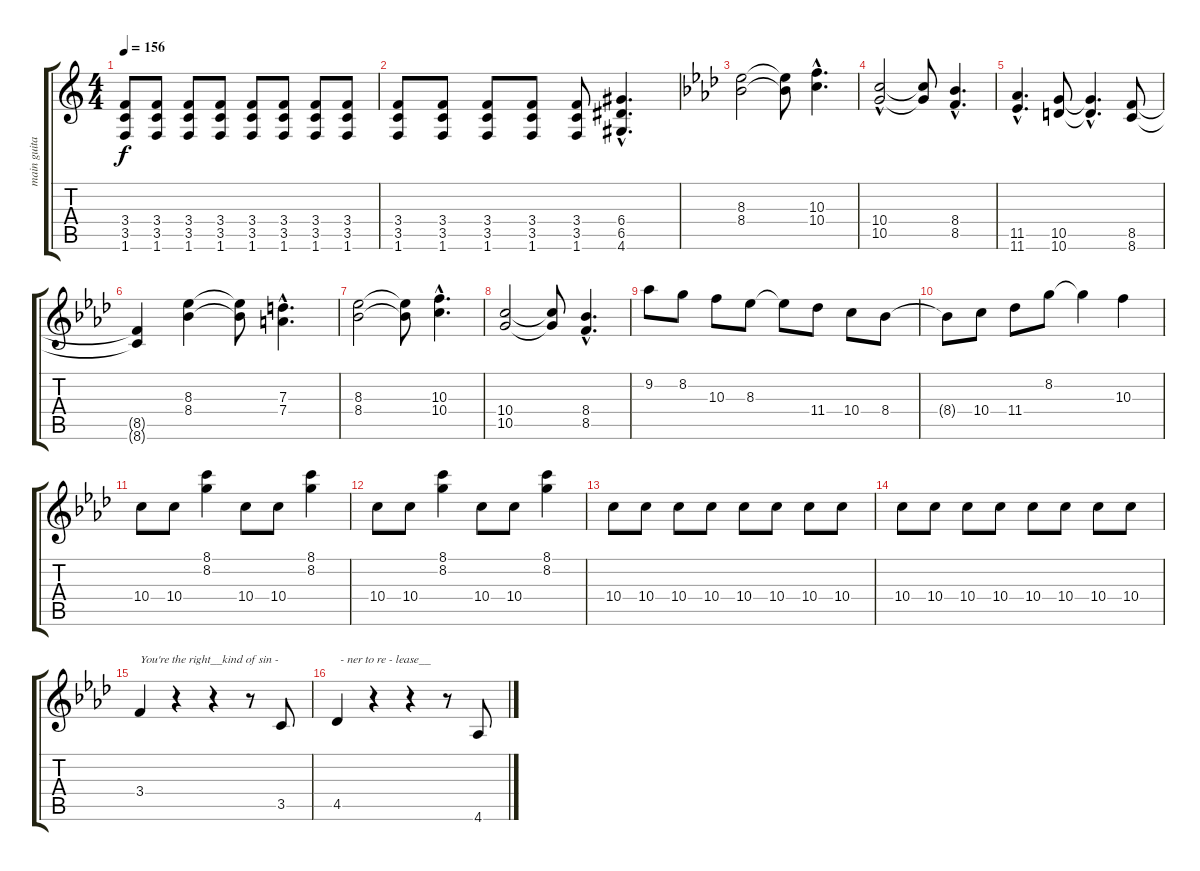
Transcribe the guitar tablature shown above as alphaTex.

\track ("main guitar" "main guita") {instrument distortionguitar}
\staff {score tabs}
\tuning (E4 B3 G3 D3 A2 E2) {hide}
\ts (4 4)
\tempo 156
\clef g2
\ks c
(3.4 3.5 1.6).8{dy f} (3.4 3.5 1.6).8 (3.4 3.5 1.6).8 (3.4 3.5 1.6).8 (3.4 3.5 1.6).8 (3.4 3.5 1.6).8 (3.4 3.5 1.6).8 (3.4 3.5 1.6).8 |
(3.4 3.5 1.6).8 (3.4 3.5 1.6).8 (3.4 3.5 1.6).8 (3.4 3.5 1.6).8 (3.4 3.5 1.6).8 (6.4{hac} 6.5{hac} 4.6{hac}).4{d} |
\ks ab
(8.3 8.4).2 (8.3{t} 8.4{t}).8 (10.3{hac} 10.4{hac}).4{d} |
(10.4{hac} 10.5{hac}).2 (10.4{t} 10.5{t}).8 (8.4{hac} 8.5{hac}).4{d} |
(11.5{hac} 11.6{hac}).4{d} (10.5 10.6).8 (10.5{hac t} 10.6{hac t}).4{d} (8.5 8.6).8 |
(8.5{t} 8.6{t}).4 (8.3 8.4).4 (8.3{t} 8.4{t}).8 (7.3{hac} 7.4{hac}).4{d} |
(8.3 8.4).2 (8.3{t} 8.4{t}).8 (10.3{hac} 10.4{hac}).4{d} |
(10.4 10.5).2 (10.4{t} 10.5{t}).8 (8.4{hac} 8.5{hac}).4{d} |
9.2.8 8.2.8 10.3.8 8.3.8 8.3{t}.8 11.4.8 10.4.8 8.4.8 |
8.4{t}.8 10.4.8 11.4.8 8.2.8 8.2{t}.4 10.3.4 |
10.4.8 10.4.8 (8.1 8.2).4 10.4.8 10.4.8 (8.1 8.2).4 |
10.4.8 10.4.8 (8.1 8.2).4 10.4.8 10.4.8 (8.1 8.2).4 |
10.4.8 10.4.8 10.4.8 10.4.8 10.4.8 10.4.8 10.4.8 10.4.8 |
10.4.8 10.4.8 10.4.8 10.4.8 10.4.8 10.4.8 10.4.8 10.4.8 |
3.4.4{txt "You're the right__kind of sin -"} r.4 r.4 r.8 3.5.8 |
4.5.4{txt " - ner to re - lease__"} r.4 r.4 r.8 4.6.8
